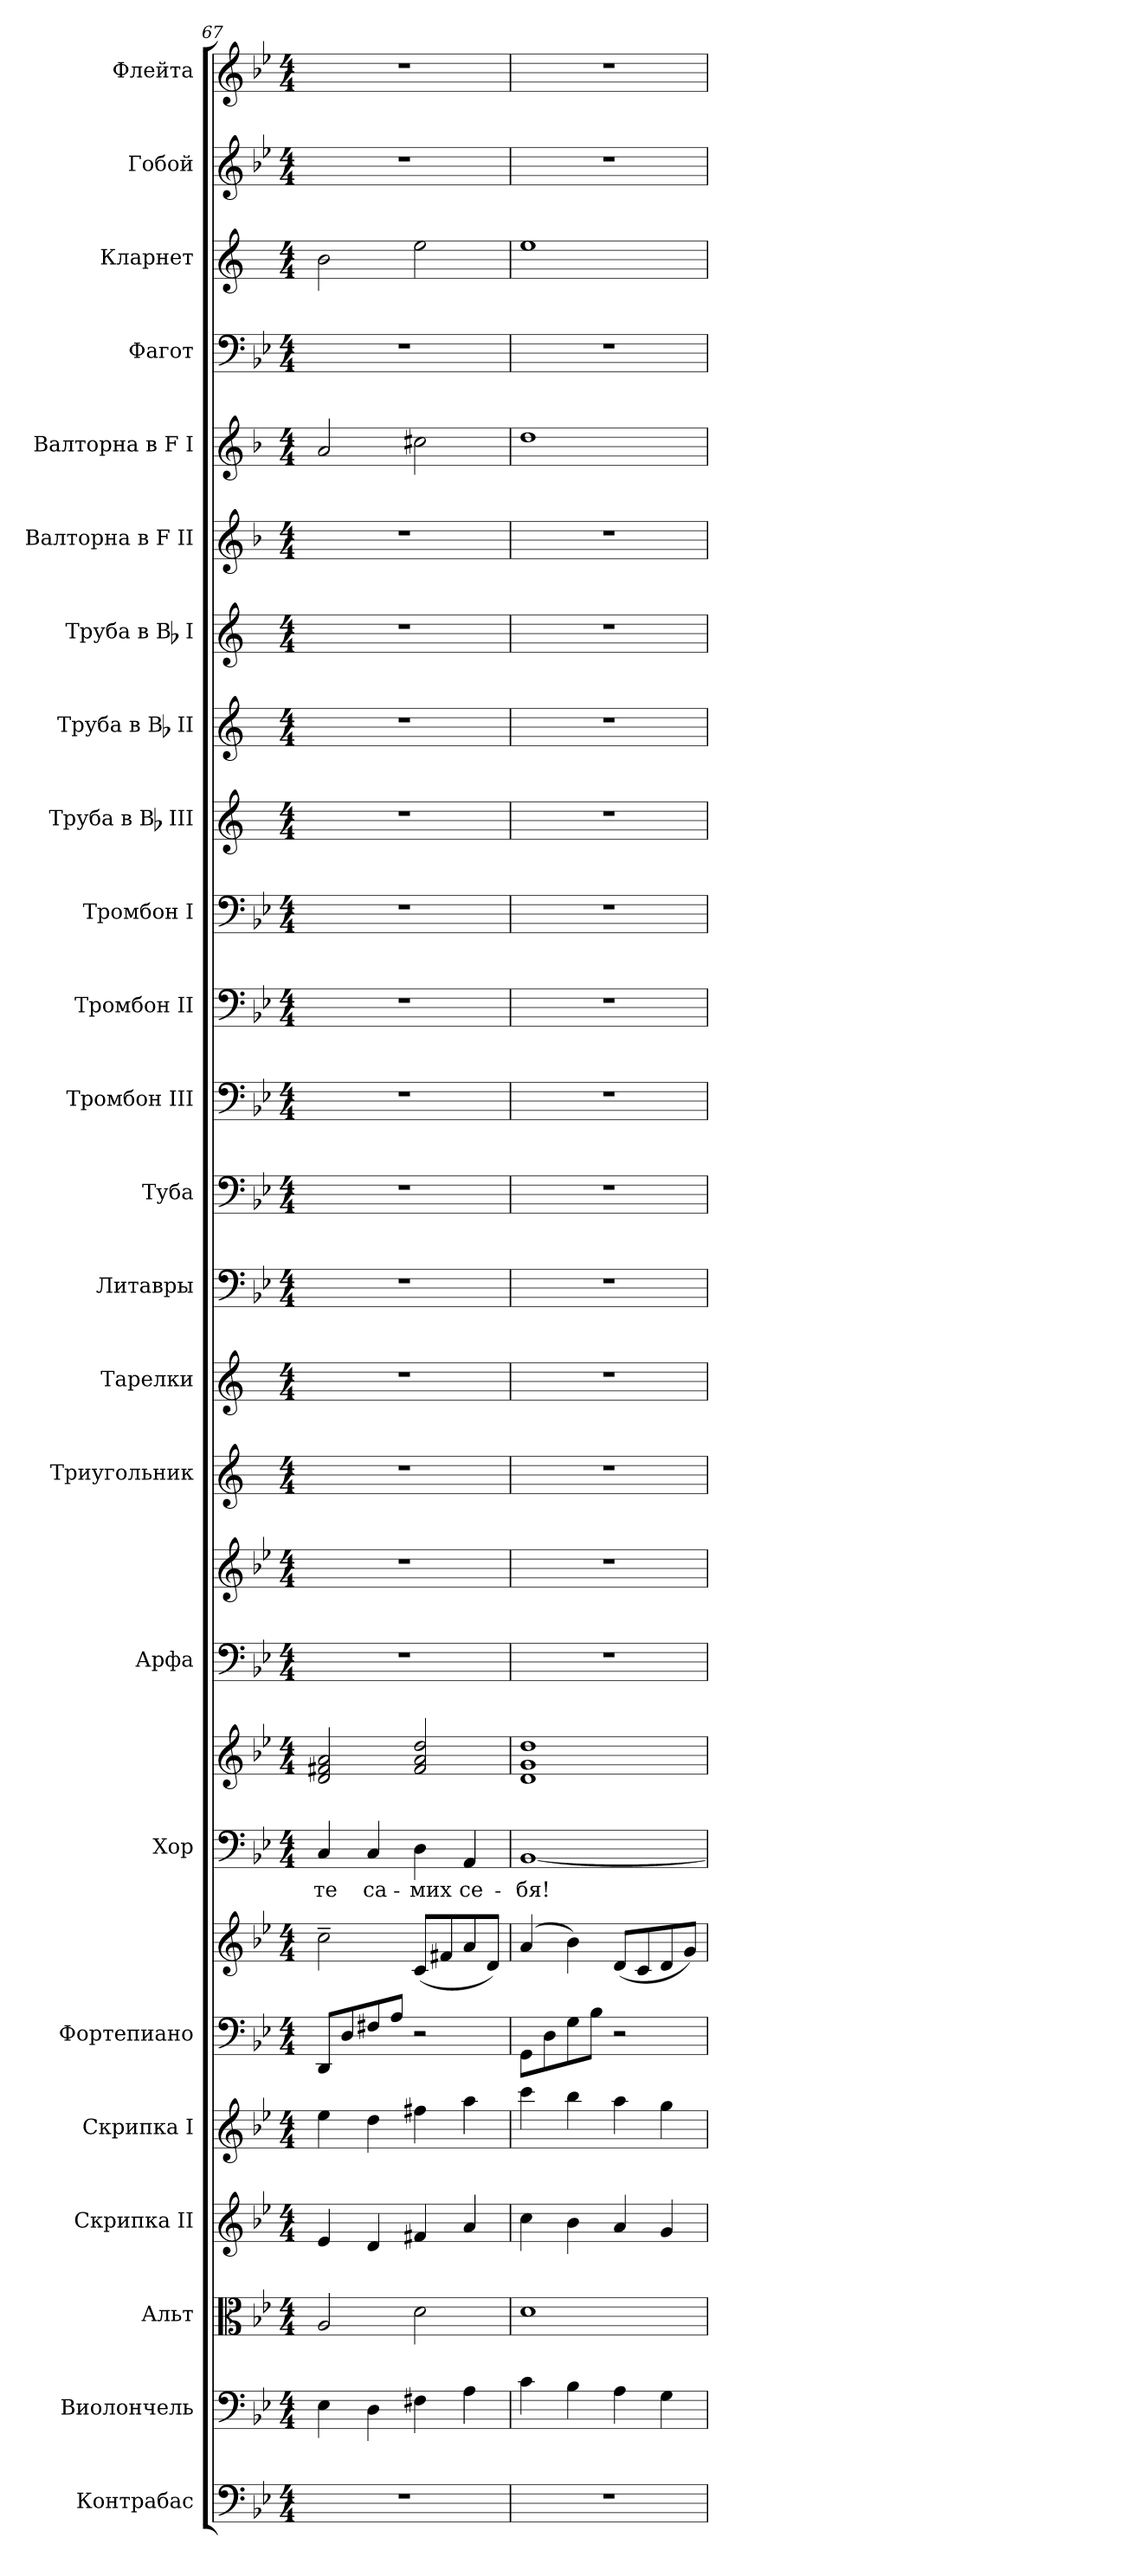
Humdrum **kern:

**kern	**kern	**kern	**kern	**kern	**kern	**kern	**kern	**text	**kern	**kern	**kern	**kern	**kern	**kern	**kern	**kern	**kern	**kern	**kern	**kern	**kern	**kern	**kern	**kern	**kern	**kern	**kern
*part24	*part23	*part22	*part21	*part20	*part19	*part19	*part18	*part18	*part18	*part17	*part17	*part16	*part15	*part14	*part13	*part12	*part11	*part10	*part9	*part8	*part7	*part6	*part5	*part4	*part3	*part2	*part1
*staff27	*staff26	*staff25	*staff24	*staff23	*staff22	*staff21	*staff20	*staff20	*staff19	*staff18	*staff17	*staff16	*staff15	*staff14	*staff13	*staff12	*staff11	*staff10	*staff9	*staff8	*staff7	*staff6	*staff5	*staff4	*staff3	*staff2	*staff1
*I"Контрабас	*I"Виолончель	*I"Альт	*I"Скрипка II	*I"Скрипка I	*I"Фортепиано	*	*I"Хор	*	*	*I"Арфа	*	*I"Триугольник	*I"Тарелки	*I"Литавры	*I"Туба	*I"Тромбон III	*I"Тромбон II	*I"Тромбон I	*I"Труба в Bb III	*I"Труба в Bb II	*I"Труба в Bb I	*I"Валторна в F II	*I"Валторна в F I	*I"Фагот	*I"Кларнет	*I"Гобой	*I"Флейта
*	*	*	*	*	*	*	*	*	*	*	*	*	*	*	*	*I'Тромб. III	*I'Тромб. II	*I'Тромб. I	*I'Тр. III	*I'Тр. II	*I'Тр. I	*I'Валт. II	*I'Влт. I	*	*	*	*
*clefF4	*clefF4	*clefC3	*clefG2	*clefG2	*clefF4	*clefG2	*clefF4	*	*clefG2	*clefF4	*clefG2	*clefG2	*clefG2	*clefF4	*clefF4	*clefF4	*clefF4	*clefF4	*clefG2	*clefG2	*clefG2	*clefG2	*clefG2	*clefF4	*clefG2	*clefG2	*clefG2
*ITrd7c12	*	*	*	*	*	*	*	*	*	*	*	*	*	*	*	*	*	*	*ITrd1c2	*ITrd1c2	*ITrd1c2	*ITrd4c7	*ITrd4c7	*	*ITrd1c2	*	*
*k[b-e-]	*k[b-e-]	*k[b-e-]	*k[b-e-]	*k[b-e-]	*k[b-e-]	*k[b-e-]	*k[b-e-]	*	*k[b-e-]	*k[b-e-]	*k[b-e-]	*k[]	*k[]	*k[b-e-]	*k[b-e-]	*k[b-e-]	*k[b-e-]	*k[b-e-]	*k[b-e-]	*k[b-e-]	*k[b-e-]	*k[b-e-]	*k[b-e-]	*k[b-e-]	*k[b-e-]	*k[b-e-]	*k[b-e-]
*B-:	*B-:	*B-:	*B-:	*B-:	*B-:	*B-:	*B-:	*	*B-:	*B-:	*B-:	*C:	*C:	*B-:	*B-:	*B-:	*B-:	*B-:	*B-:	*B-:	*B-:	*B-:	*B-:	*B-:	*B-:	*B-:	*B-:
*M4/4	*M4/4	*M4/4	*M4/4	*M4/4	*M4/4	*M4/4	*M4/4	*	*M4/4	*M4/4	*M4/4	*M4/4	*M4/4	*M4/4	*M4/4	*M4/4	*M4/4	*M4/4	*M4/4	*M4/4	*M4/4	*M4/4	*M4/4	*M4/4	*M4/4	*M4/4	*M4/4
=67	=67	=67	=67	=67	=67	=67	=67	=67	=67	=67	=67	=67	=67	=67	=67	=67	=67	=67	=67	=67	=67	=67	=67	=67	=67	=67	=67
!	!	!	!	!	!	!	!	!LO:LY:b:color=#000000	!	!	!	!	!	!	!	!	!	!	!	!	!	!	!	!	!	!	!
1r	4E-i\	2Ai/	4e-i/	4ee-i\	8DDi/L	2cc~i\	4Ci/	-те	2di/ 2f#Xi 2ai	1r	1r	1r	1r	1r	1r	1r	1r	1r	1r	1r	1r	1r	2di/	1r	2ai\	1r	1r
.	.	.	.	.	8Di/	.	.	.	.	.	.	.	.	.	.	.	.	.	.	.	.	.	.	.	.	.	.
!	!	!	!	!	!	!	!	!LO:LY:b:color=#000000	!	!	!	!	!	!	!	!	!	!	!	!	!	!	!	!	!	!	!
.	4Di\	.	4di/	4ddi\	8F#Xi/	.	4Ci/	са-	.	.	.	.	.	.	.	.	.	.	.	.	.	.	.	.	.	.	.
.	.	.	.	.	8Ai/J	.	.	.	.	.	.	.	.	.	.	.	.	.	.	.	.	.	.	.	.	.	.
!	!	!	!	!	!	!	!	!LO:LY:b:color=#000000	!	!	!	!	!	!	!	!	!	!	!	!	!	!	!	!	!	!	!
.	4F#Xi\	2di\	4f#Xi/	4ff#Xi\	2r	(8ci/L	4Di\	-мих	2f#i/ 2ai 2ddi	.	.	.	.	.	.	.	.	.	.	.	.	.	2f#Xi\	.	2ddi\	.	.
.	.	.	.	.	.	8f#Xi/	.	.	.	.	.	.	.	.	.	.	.	.	.	.	.	.	.	.	.	.	.
!	!	!	!	!	!	!	!	!LO:LY:b:color=#000000	!	!	!	!	!	!	!	!	!	!	!	!	!	!	!	!	!	!	!
.	4Ai\	.	4ai/	4aai\	.	8ai/	4AAi/	се-	.	.	.	.	.	.	.	.	.	.	.	.	.	.	.	.	.	.	.
.	.	.	.	.	.	8di/J)	.	.	.	.	.	.	.	.	.	.	.	.	.	.	.	.	.	.	.	.	.
=68	=68	=68	=68	=68	=68	=68	=68	=68	=68	=68	=68	=68	=68	=68	=68	=68	=68	=68	=68	=68	=68	=68	=68	=68	=68	=68	=68
!	!	!	!	!	!	!	!	!LO:LY:b:color=#000000	!	!	!	!	!	!	!	!	!	!	!	!	!	!	!	!	!	!	!
1r	4ci\	1di	4cci\	4ccci\	8GGi\L	(4ai/	[<1BB-i	-бя!	1di 1gi 1ddi	1r	1r	1r	1r	1r	1r	1r	1r	1r	1r	1r	1r	1r	1gi	1r	1ddi	1r	1r
.	.	.	.	.	8Di\	.	.	.	.	.	.	.	.	.	.	.	.	.	.	.	.	.	.	.	.	.	.
.	4B-i\	.	4b-i\	4bb-i\	8Gi\	4b-i\)	.	.	.	.	.	.	.	.	.	.	.	.	.	.	.	.	.	.	.	.	.
.	.	.	.	.	8B-i\J	.	.	.	.	.	.	.	.	.	.	.	.	.	.	.	.	.	.	.	.	.	.
.	4Ai\	.	4ai/	4aai\	2r	(8di/L	.	.	.	.	.	.	.	.	.	.	.	.	.	.	.	.	.	.	.	.	.
.	.	.	.	.	.	8ci/	.	.	.	.	.	.	.	.	.	.	.	.	.	.	.	.	.	.	.	.	.
.	4Gi\	.	4gi/	4ggi\	.	8di/	.	.	.	.	.	.	.	.	.	.	.	.	.	.	.	.	.	.	.	.	.
.	.	.	.	.	.	8gi/J)	.	.	.	.	.	.	.	.	.	.	.	.	.	.	.	.	.	.	.	.	.
=	=	=	=	=	=	=	=	=	=	=	=	=	=	=	=	=	=	=	=	=	=	=	=	=	=	=	=
*-	*-	*-	*-	*-	*-	*-	*-	*-	*-	*-	*-	*-	*-	*-	*-	*-	*-	*-	*-	*-	*-	*-	*-	*-	*-	*-	*-
